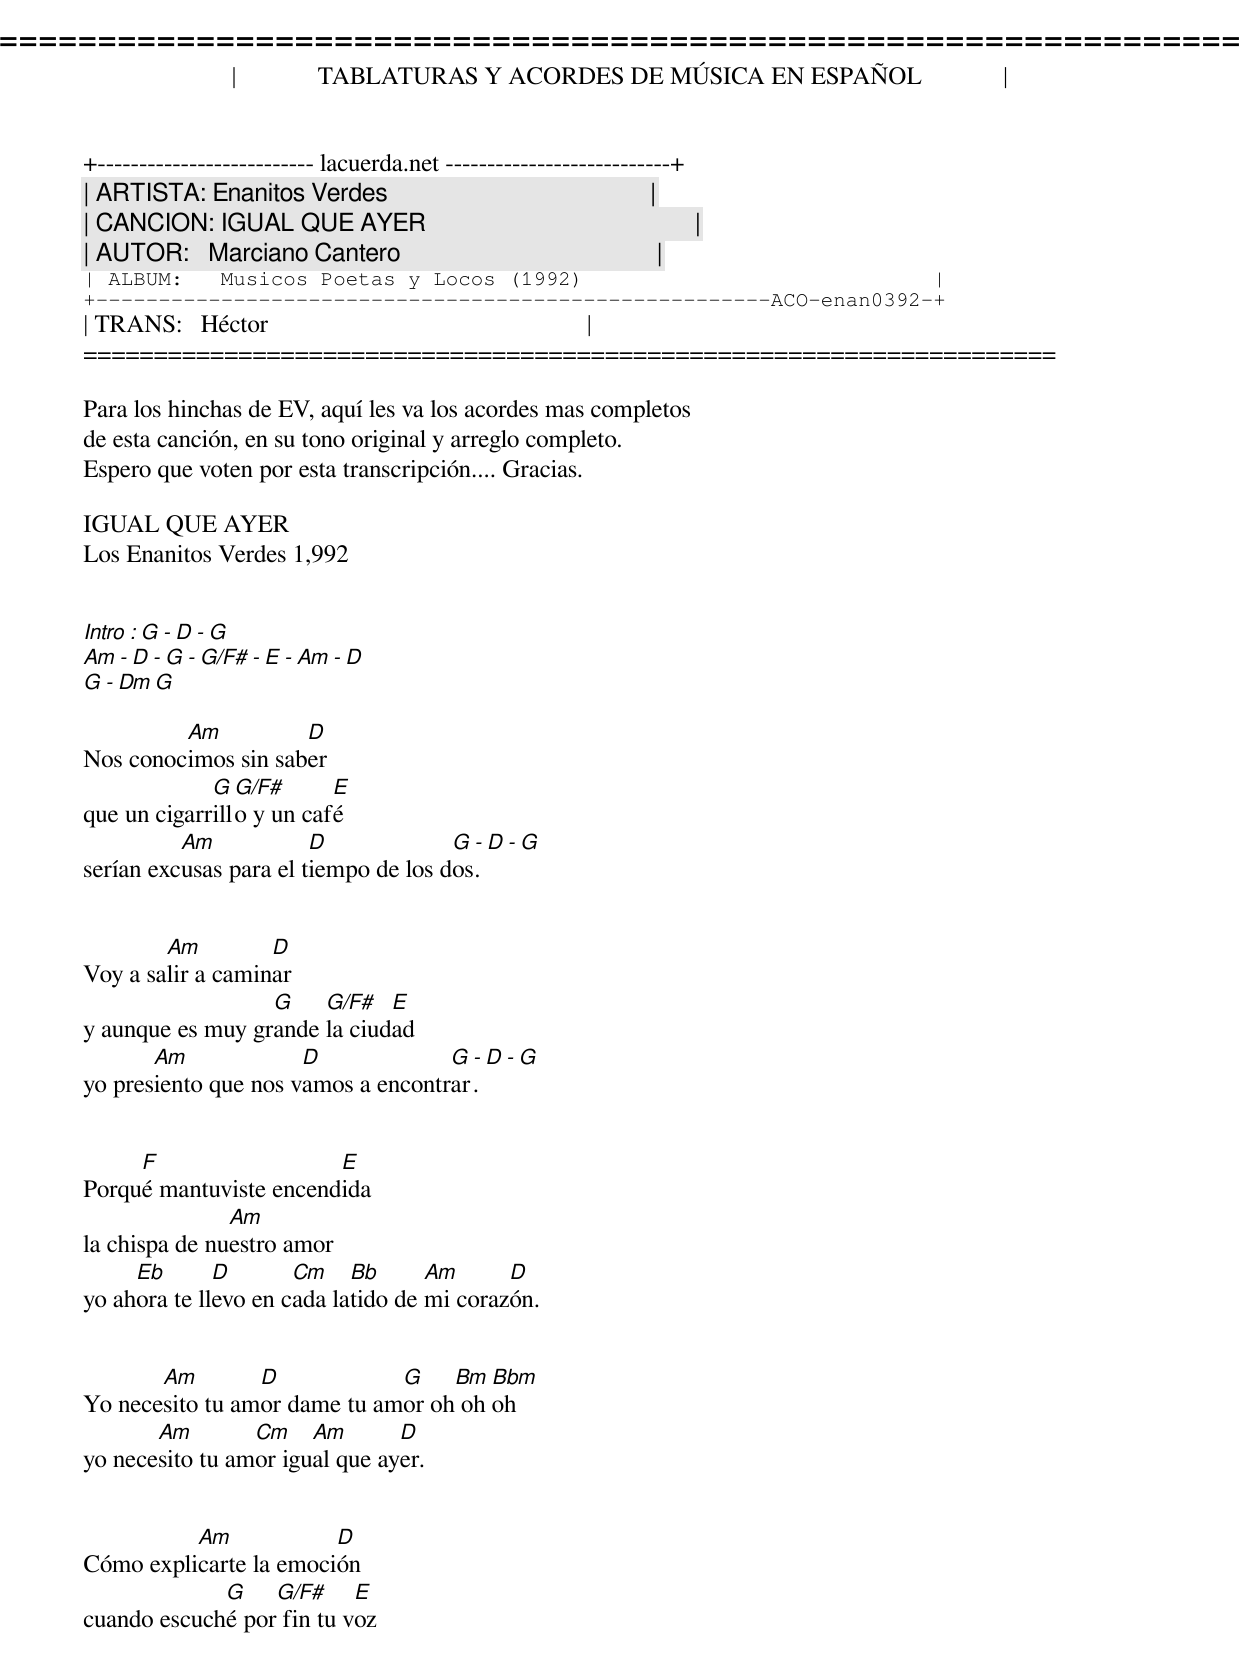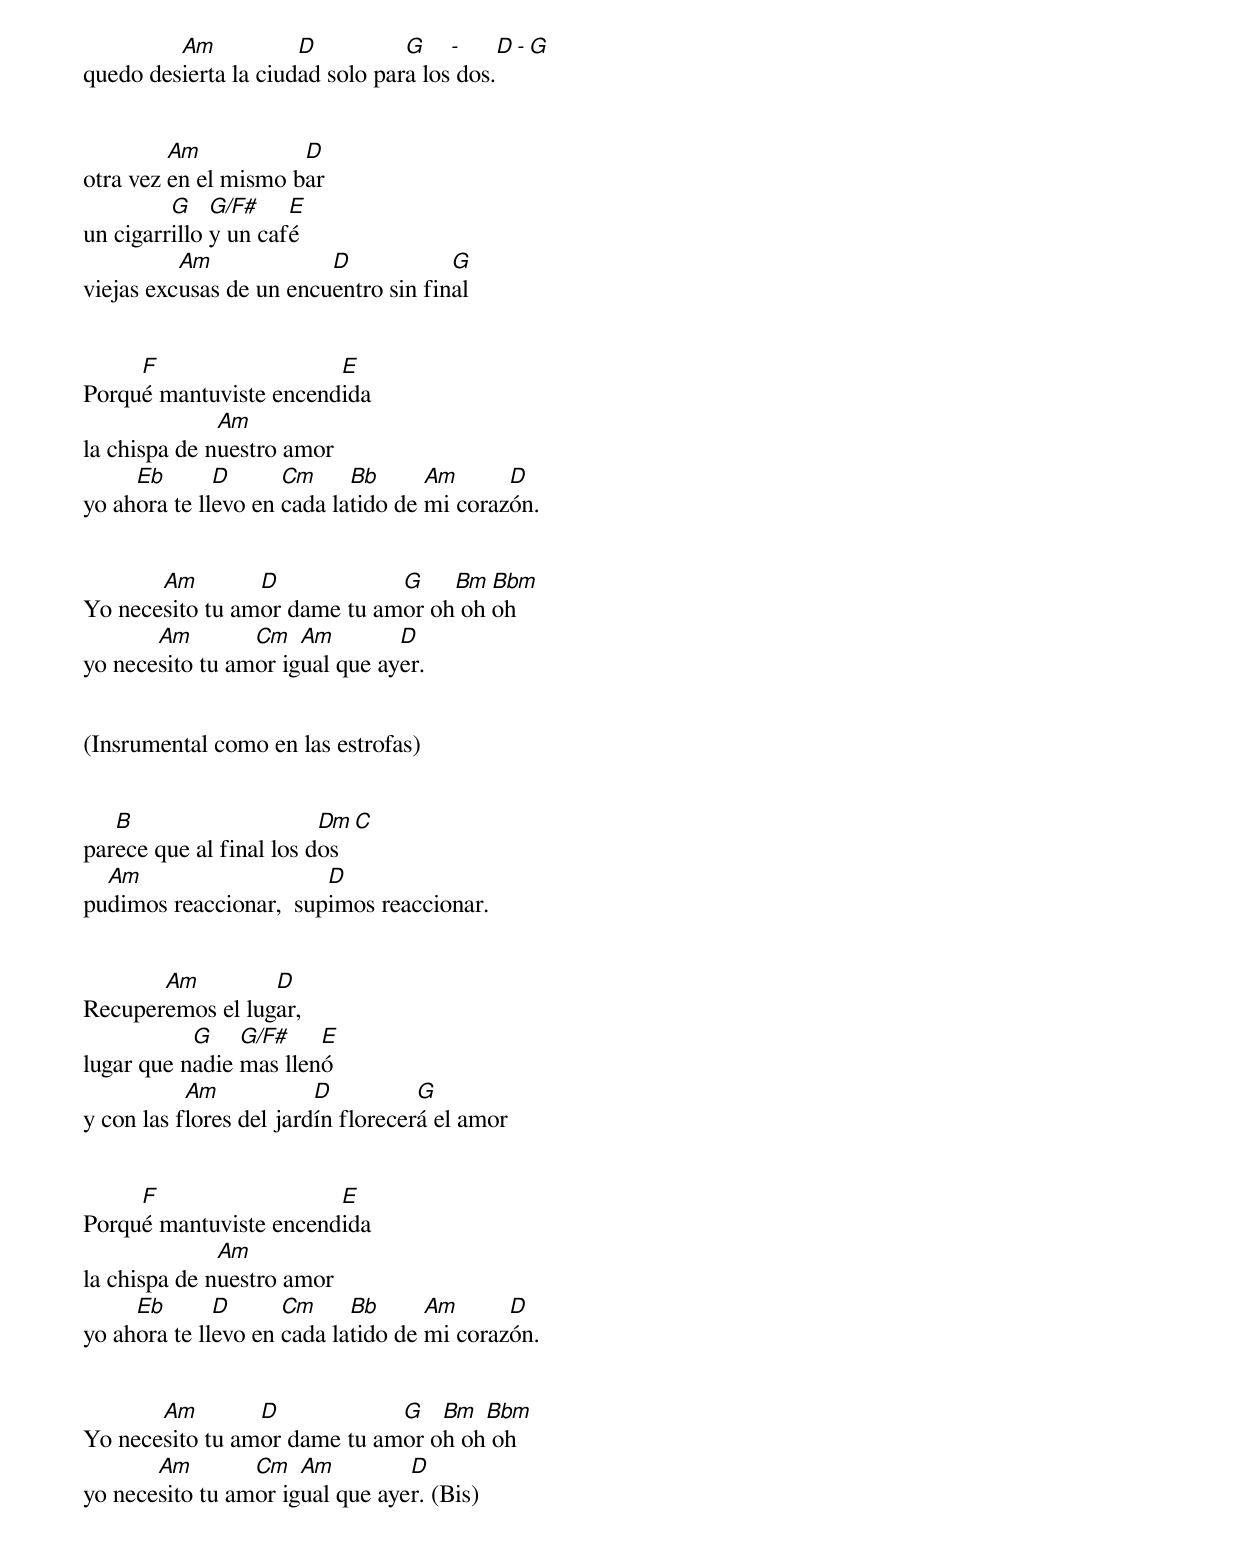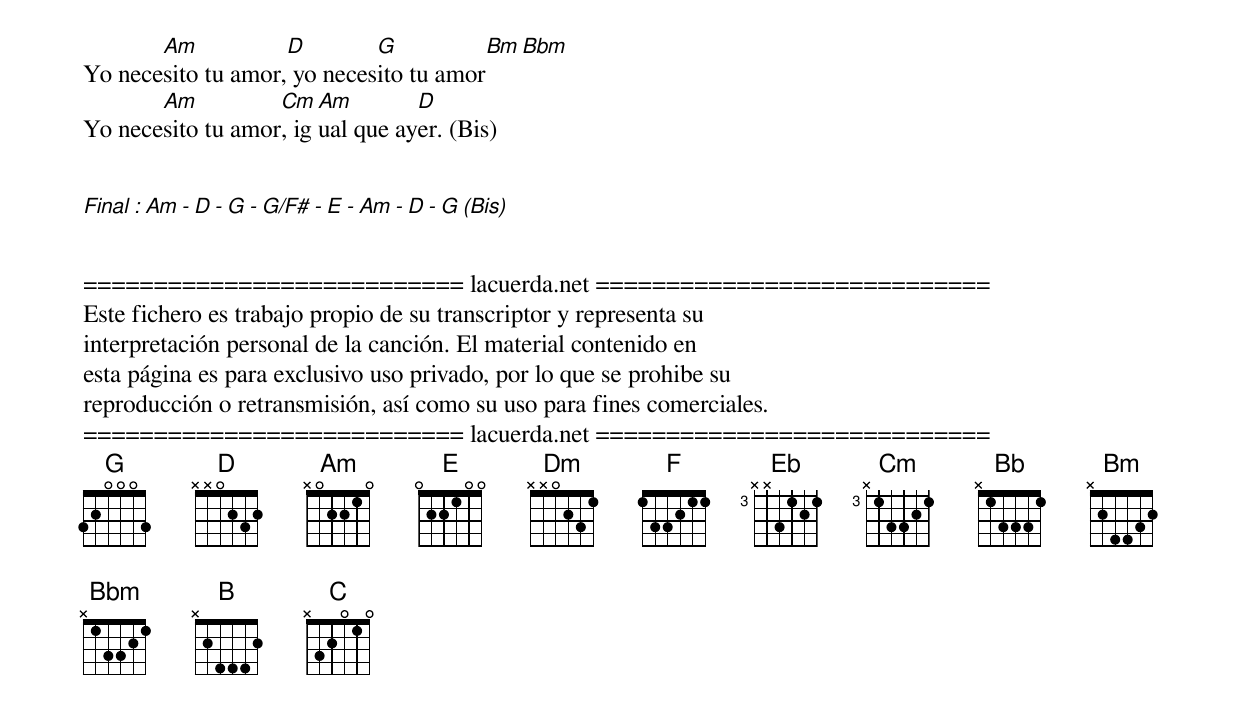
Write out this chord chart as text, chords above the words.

=====================================================================
|             TABLATURAS Y ACORDES DE MÚSICA EN ESPAÑOL             |
+-------------------------- lacuerda.net ---------------------------+
| ARTISTA: Enanitos Verdes                                          |
| CANCION: IGUAL QUE AYER                                           |
| AUTOR:   Marciano Cantero                                         |
| ALBUM:   Musicos Poetas y Locos (1992)                            |
+------------------------------------------------------ACO-enan0392-+
| TRANS:   Héctor                                                   |
=====================================================================

Para los hinchas de EV, aquí les va los acordes mas completos
de esta canción, en su tono original y arreglo completo.
Espero que voten por esta transcripción.... Gracias.

IGUAL QUE AYER
Los Enanitos Verdes 1,992


Intro :   G - D - G
          Am - D - G - G/F# - E - Am - D
          G - Dm G

         Am          D
Nos conocimos sin saber
             G  G/F#      E
que un cigarrillo y un café
          Am            D             G - D - G
serían excusas para el tiempo de los dos.


        Am         D
Voy a salir a caminar
                  G    G/F#   E
y aunque es muy grande la ciudad
       Am             D             G - D - G
yo presiento que nos vamos a encontrar.


     F                  E
Porqué mantuviste encendida
               Am
la chispa de nuestro amor
     Eb       D       Cm    Bb      Am      D
yo ahora te llevo en cada latido de mi corazón.


       Am        D            G    Bm  Bbm
Yo necesito tu amor dame tu amor oh oh oh
       Am        Cm    Am       D
yo necesito tu amor igual que ayer.


          Am            D
Cómo explicarte la emoción
             G    G/F#     E
cuando escuché por fin tu voz
         Am           D          G    -    D - G
quedo desierta la ciudad solo para los dos.


         Am           D
otra vez en el mismo bar
         G    G/F#    E
un cigarrillo y un café
          Am             D            G
viejas excusas de un encuentro sin final


     F                  E
Porqué mantuviste encendida
              Am
la chispa de nuestro amor
     Eb       D      Cm     Bb      Am      D
yo ahora te llevo en cada latido de mi corazón.


       Am        D            G    Bm  Bbm
Yo necesito tu amor dame tu amor oh oh oh
       Am        Cm   Am        D
yo necesito tu amor igual que ayer.


(Insrumental como en las estrofas)


   B                     Dm  C
parece que al final los dos
  Am                    D
pudimos reaccionar,  supimos reaccionar.


       Am         D
Recuperemos el lugar,
           G    G/F#    E
lugar que nadie mas llenó
           Am            D          G
y con las flores del jardín florecerá el amor


     F                  E
Porqué mantuviste encendida
              Am
la chispa de nuestro amor
     Eb       D      Cm     Bb      Am      D
yo ahora te llevo en cada latido de mi corazón.


       Am        D            G   Bm  Bbm
Yo necesito tu amor dame tu amor oh oh oh
       Am        Cm   Am         D
yo necesito tu amor igual que ayer. (Bis)


       Am           D        G           Bm Bbm
Yo necesito tu amor, yo necesito tu amor
       Am          Cm  Am        D
Yo necesito tu amor, igual que ayer. (Bis)


Final : Am - D - G - G/F# - E - Am - D - G (Bis)


=========================== lacuerda.net ============================
Este fichero es trabajo propio de su transcriptor y representa su
interpretación personal de la canción. El material contenido en
esta página es para exclusivo uso privado, por lo que se prohibe su
reproducción o retransmisión, así como su uso para fines comerciales.
=========================== lacuerda.net ============================
